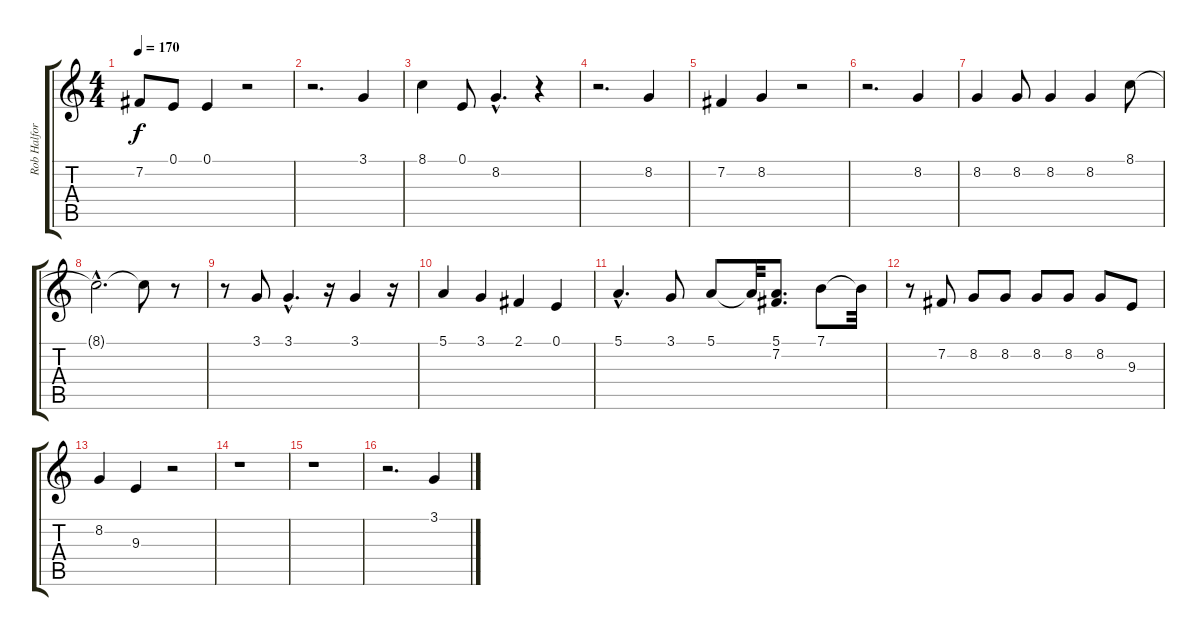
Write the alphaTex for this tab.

\track ("Rob Halford" "Rob Halfor") {instrument lead2sawtooth}
\staff {score tabs}
\tuning (E4 B3 G3 D3 A2 E2) {hide}
\ts (4 4)
\tempo 170
\clef g2
\ks c
7.2.8{dy f} 0.1.8 0.1.4 r.2 |
r.2{d} 3.1.4 |
8.1.4 0.1.8 8.2{hac}.4{d} r.4 |
r.2{d} 8.2.4 |
7.2.4 8.2.4 r.2 |
r.2{d} 8.2.4 |
8.2.4 8.2.8 8.2.4 8.2.4 8.1.8 |
8.1{hac t}.2{d} 8.1{t}.8 r.8 |
r.8 3.1.8 3.1{hac}.4{d} r.16 3.1.4 r.16 |
5.1.4 3.1.4 2.1.4 0.1.4 |
5.1{hac}.4{d} 3.1.8 5.1.8 5.1{t}.32 (5.1 7.2).8{d} 7.1.8 7.1{t}.32 |
r.8 7.2.8 8.2.8 8.2.8 8.2.8 8.2.8 8.2.8 9.3.8 |
8.2.4 9.3.4 r.2 |
r.1 |
r.1 |
r.2{d} 3.1.4
